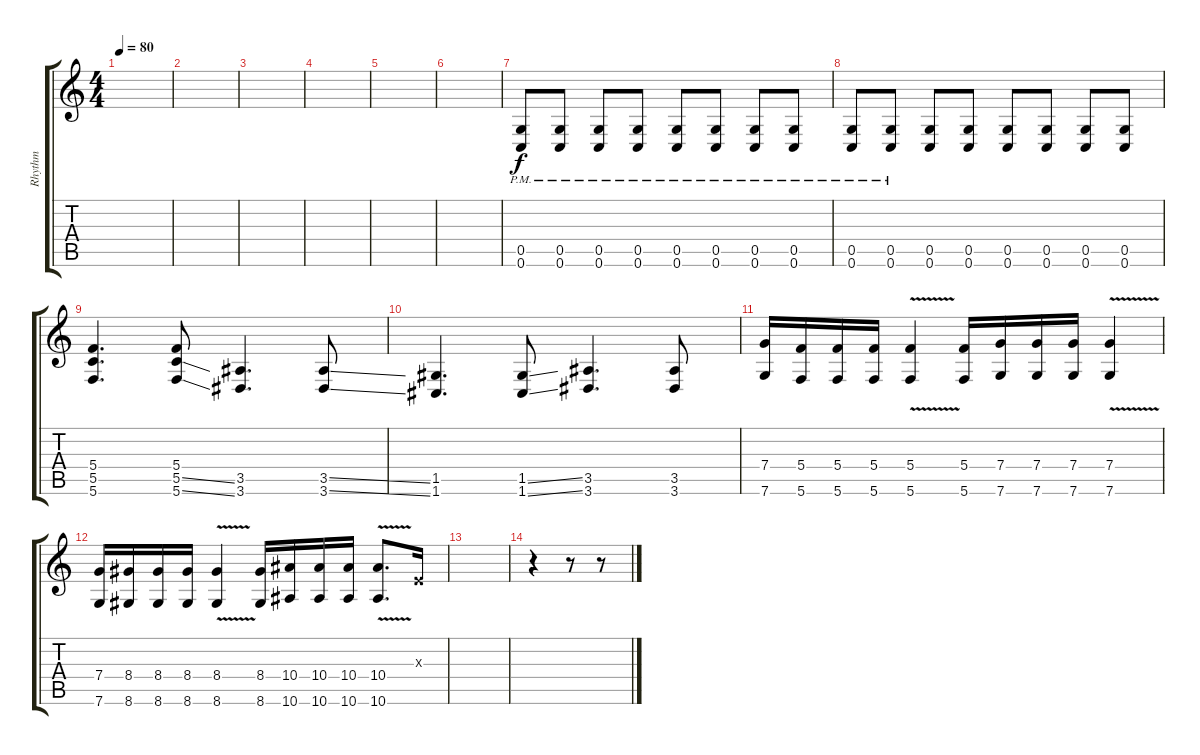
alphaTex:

\track ("Rhythm" "Rhythm") {instrument distortionguitar}
\staff {score tabs}
\tuning (D4 A3 F3 C3 G2 C2) {hide}
\ts (4 4)
\tempo 80
\clef g2
\ks c
|
|
|
|
|
|
(0.5{pm} 0.6{pm}).8 (0.5{pm} 0.6{pm}).8 (0.5{pm} 0.6{pm}).8 (0.5{pm} 0.6{pm}).8 (0.5 0.6{pm}).8 (0.5 0.6{pm}).8 (0.5 0.6{pm}).8 (0.5 0.6{pm}).8 |
(0.5{pm} 0.6).8 (0.5{pm} 0.6).8 (0.5 0.6).8 (0.5 0.6).8 (0.5 0.6).8 (0.5 0.6).8 (0.5 0.6).8 (0.5 0.6).8 |
(5.4 5.5 5.6).4{d} (5.4 5.5{ss} 5.6{ss}).8 (3.5 3.6).4{d} (3.5{ss} 3.6{ss}).8 |
(1.5 1.6).4{d} (1.5{ss} 1.6{ss}).8 (3.5 3.6).4{d} (3.5 3.6).8 |
(7.4 7.6).16 (5.4 5.6).16 (5.4 5.6).16 (5.4 5.6).16 (5.4{v} 5.6).4 (5.4 5.6).16 (7.4 7.6).16 (7.4 7.6).16 (7.4 7.6).16 (7.4{v} 7.6).4 |
(7.4 7.6).16 (8.4 8.6).16 (8.4 8.6).16 (8.4 8.6).16 (8.4{v} 8.6).4 (8.4 8.6).16 (10.4 10.6).16 (10.4 10.6).16 (10.4 10.6).16 (10.4{v} 10.6).8{d} -1.3{x}.16 |
|
r.4 r.8 r.8
